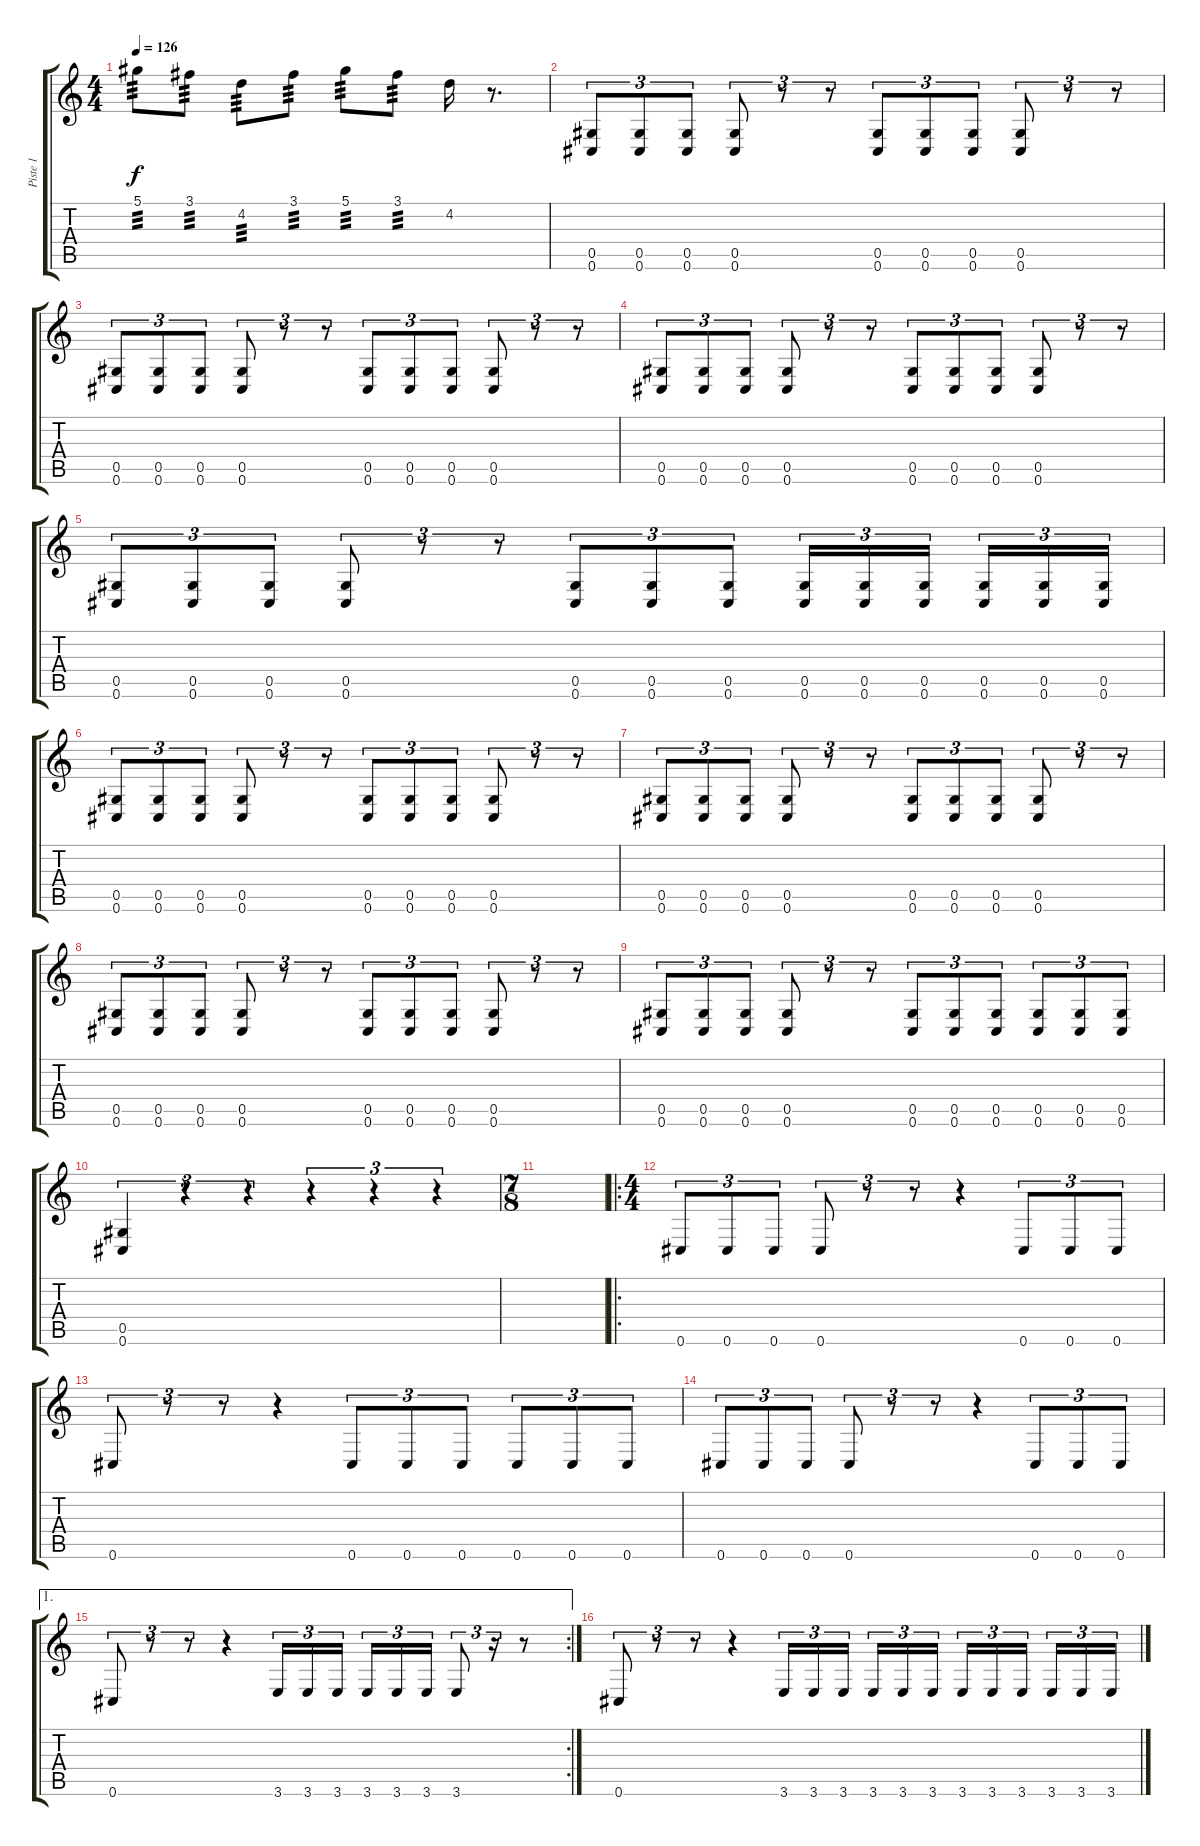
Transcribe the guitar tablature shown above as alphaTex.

\track ("Piste 1" "Piste 1") {instrument distortionguitar}
\staff {score tabs}
\tuning (Eb4 Bb3 Gb3 Db3 Ab2 Db2) {hide}
\ts (4 4)
\tempo 126
\clef g2
\ks c
5.1.8{tp 3 dy f} 3.1.8{tp 3} 4.2.8{tp 3} 3.1.8{tp 3} 5.1.8{tp 3} 3.1.8{tp 3} 4.2.16 r.8{d} |
(0.5 0.6).8{tu (3 2)} (0.5 0.6).8{tu (3 2)} (0.5 0.6).8{tu (3 2)} (0.5 0.6).8{tu (3 2)} r.8{tu (3 2)} r.8{tu (3 2)} (0.5 0.6).8{tu (3 2)} (0.5 0.6).8{tu (3 2)} (0.5 0.6).8{tu (3 2)} (0.5 0.6).8{tu (3 2)} r.8{tu (3 2)} r.8{tu (3 2)} |
(0.5 0.6).8{tu (3 2)} (0.5 0.6).8{tu (3 2)} (0.5 0.6).8{tu (3 2)} (0.5 0.6).8{tu (3 2)} r.8{tu (3 2)} r.8{tu (3 2)} (0.5 0.6).8{tu (3 2)} (0.5 0.6).8{tu (3 2)} (0.5 0.6).8{tu (3 2)} (0.5 0.6).8{tu (3 2)} r.8{tu (3 2)} r.8{tu (3 2)} |
(0.5 0.6).8{tu (3 2)} (0.5 0.6).8{tu (3 2)} (0.5 0.6).8{tu (3 2)} (0.5 0.6).8{tu (3 2)} r.8{tu (3 2)} r.8{tu (3 2)} (0.5 0.6).8{tu (3 2)} (0.5 0.6).8{tu (3 2)} (0.5 0.6).8{tu (3 2)} (0.5 0.6).8{tu (3 2)} r.8{tu (3 2)} r.8{tu (3 2)} |
(0.5 0.6).8{tu (3 2)} (0.5 0.6).8{tu (3 2)} (0.5 0.6).8{tu (3 2)} (0.5 0.6).8{tu (3 2)} r.8{tu (3 2)} r.8{tu (3 2)} (0.5 0.6).8{tu (3 2)} (0.5 0.6).8{tu (3 2)} (0.5 0.6).8{tu (3 2)} (0.5 0.6).16{tu (3 2)} (0.5 0.6).16{tu (3 2)} (0.5 0.6).16{tu (3 2)} (0.5 0.6).16{tu (3 2)} (0.5 0.6).16{tu (3 2)} (0.5 0.6).16{tu (3 2)} |
(0.5 0.6).8{tu (3 2)} (0.5 0.6).8{tu (3 2)} (0.5 0.6).8{tu (3 2)} (0.5 0.6).8{tu (3 2)} r.8{tu (3 2)} r.8{tu (3 2)} (0.5 0.6).8{tu (3 2)} (0.5 0.6).8{tu (3 2)} (0.5 0.6).8{tu (3 2)} (0.5 0.6).8{tu (3 2)} r.8{tu (3 2)} r.8{tu (3 2)} |
(0.5 0.6).8{tu (3 2)} (0.5 0.6).8{tu (3 2)} (0.5 0.6).8{tu (3 2)} (0.5 0.6).8{tu (3 2)} r.8{tu (3 2)} r.8{tu (3 2)} (0.5 0.6).8{tu (3 2)} (0.5 0.6).8{tu (3 2)} (0.5 0.6).8{tu (3 2)} (0.5 0.6).8{tu (3 2)} r.8{tu (3 2)} r.8{tu (3 2)} |
(0.5 0.6).8{tu (3 2)} (0.5 0.6).8{tu (3 2)} (0.5 0.6).8{tu (3 2)} (0.5 0.6).8{tu (3 2)} r.8{tu (3 2)} r.8{tu (3 2)} (0.5 0.6).8{tu (3 2)} (0.5 0.6).8{tu (3 2)} (0.5 0.6).8{tu (3 2)} (0.5 0.6).8{tu (3 2)} r.8{tu (3 2)} r.8{tu (3 2)} |
(0.5 0.6).8{tu (3 2)} (0.5 0.6).8{tu (3 2)} (0.5 0.6).8{tu (3 2)} (0.5 0.6).8{tu (3 2)} r.8{tu (3 2)} r.8{tu (3 2)} (0.5 0.6).8{tu (3 2)} (0.5 0.6).8{tu (3 2)} (0.5 0.6).8{tu (3 2)} (0.5 0.6).8{tu (3 2)} (0.5 0.6).8{tu (3 2)} (0.5 0.6).8{tu (3 2)} |
(0.5 0.6).4{tu (3 2)} r.4{tu (3 2)} r.4{tu (3 2)} r.4{tu (3 2)} r.4{tu (3 2)} r.4{tu (3 2)} |
\ts (7 8)
|
\ro
\ts (4 4)
0.6.8{tu (3 2)} 0.6.8{tu (3 2)} 0.6.8{tu (3 2)} 0.6.8{tu (3 2)} r.8{tu (3 2)} r.8{tu (3 2)} r.4 0.6.8{tu (3 2)} 0.6.8{tu (3 2)} 0.6.8{tu (3 2)} |
0.6.8{tu (3 2)} r.8{tu (3 2)} r.8{tu (3 2)} r.4 0.6.8{tu (3 2)} 0.6.8{tu (3 2)} 0.6.8{tu (3 2)} 0.6.8{tu (3 2)} 0.6.8{tu (3 2)} 0.6.8{tu (3 2)} |
0.6.8{tu (3 2)} 0.6.8{tu (3 2)} 0.6.8{tu (3 2)} 0.6.8{tu (3 2)} r.8{tu (3 2)} r.8{tu (3 2)} r.4 0.6.8{tu (3 2)} 0.6.8{tu (3 2)} 0.6.8{tu (3 2)} |
\ae 1
\rc 2
0.6.8{tu (3 2)} r.8{tu (3 2)} r.8{tu (3 2)} r.4 3.6.16{tu (3 2)} 3.6.16{tu (3 2)} 3.6.16{tu (3 2)} 3.6.16{tu (3 2)} 3.6.16{tu (3 2)} 3.6.16{tu (3 2)} 3.6.8{tu (3 2)} r.16{tu (3 2)} r.8 |
0.6.8{tu (3 2)} r.8{tu (3 2)} r.8{tu (3 2)} r.4 3.6.16{tu (3 2)} 3.6.16{tu (3 2)} 3.6.16{tu (3 2)} 3.6.16{tu (3 2)} 3.6.16{tu (3 2)} 3.6.16{tu (3 2)} 3.6.16{tu (3 2)} 3.6.16{tu (3 2)} 3.6.16{tu (3 2)} 3.6.16{tu (3 2)} 3.6.16{tu (3 2)} 3.6.16{tu (3 2)}
